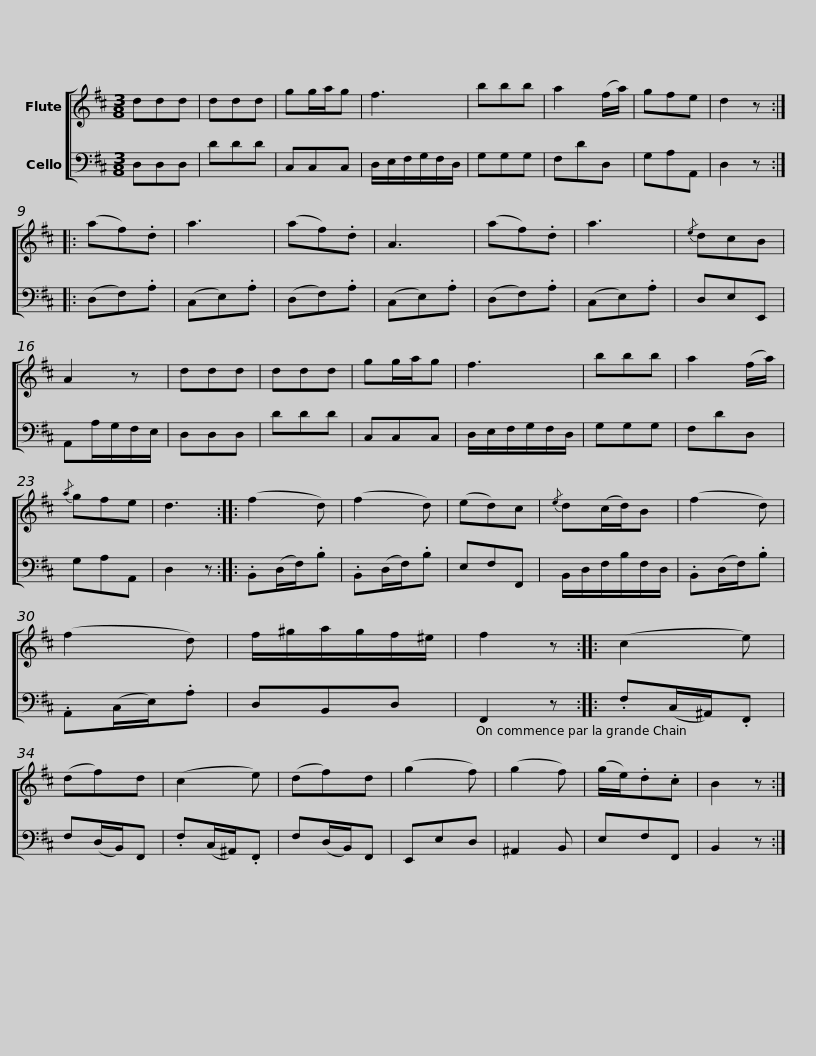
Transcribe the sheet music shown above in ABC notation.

X:1
%%score [ 1 2 ]
L:1/8
M:3/8
I:linebreak $
K:D
V:1 treble
V:2 bass
V:1
 ddd | ddd | gg/a/g | f3 | bbb | %5
 a2 (f/a/) | gfe | d2 z :: (af).d | a3 | %10
 (af).d |$ A3 | (af).d | a3 |{/e} dcB | %15
 A2 z | ddd | ddd | gg/a/g | f3 | %20
 bbb |$ a2 (f/a/) |{/a} gfe | d3 :: (f2 d) | %25
 (f2 d) | (ed)c |{/e} d(c/d/)B | (f2 d) | (f2 d) | %30
 f/^g/a/g/f/^e/ |$ f2 z :: (c2 e) | (df)d | (c2 e) | %35
 (df)d | (g2 f) | (g2 f) | (g/e/).d.c | B2 z :| %40
V:2
 D,D,D, | DDD | C,C,C, | D,/E,/F,/G,/F,/D,/ | G,G,G, | %5
 F,DD, | G,A,A,, | D,2 z :: (D,F,).A, | (C,E,).A, | %10
 (D,F,).A, |$ (C,E,).A, | (D,F,).A, | (C,E,).A, | D,E,E,, | %15
 A,,A,/G,/F,/E,/ | D,D,D, | DDD | C,C,C, | D,/E,/F,/G,/F,/D,/ | %20
 G,G,G, |$ F,DD, | G,A,A,, | D,2 z :: .B,,(D,/F,/).B, | %25
 .B,,(D,/F,/).B, | E,F,F,, | B,,/D,/F,/B,/F,/D,/ | .B,,(D,/F,/).B, | .A,,(C,/E,/).A, | %30
 D,B,,D, |$ F,,2 z :: .F,(C,/^A,,/).F,, | F,(D,/B,,/)F,, | .F,(C,/^A,,/).F,, | %35
 F,(D,/B,,/)F,, | E,,E,D, | ^A,,2 B,, | E,F,F,, | B,,2 z :| %40
